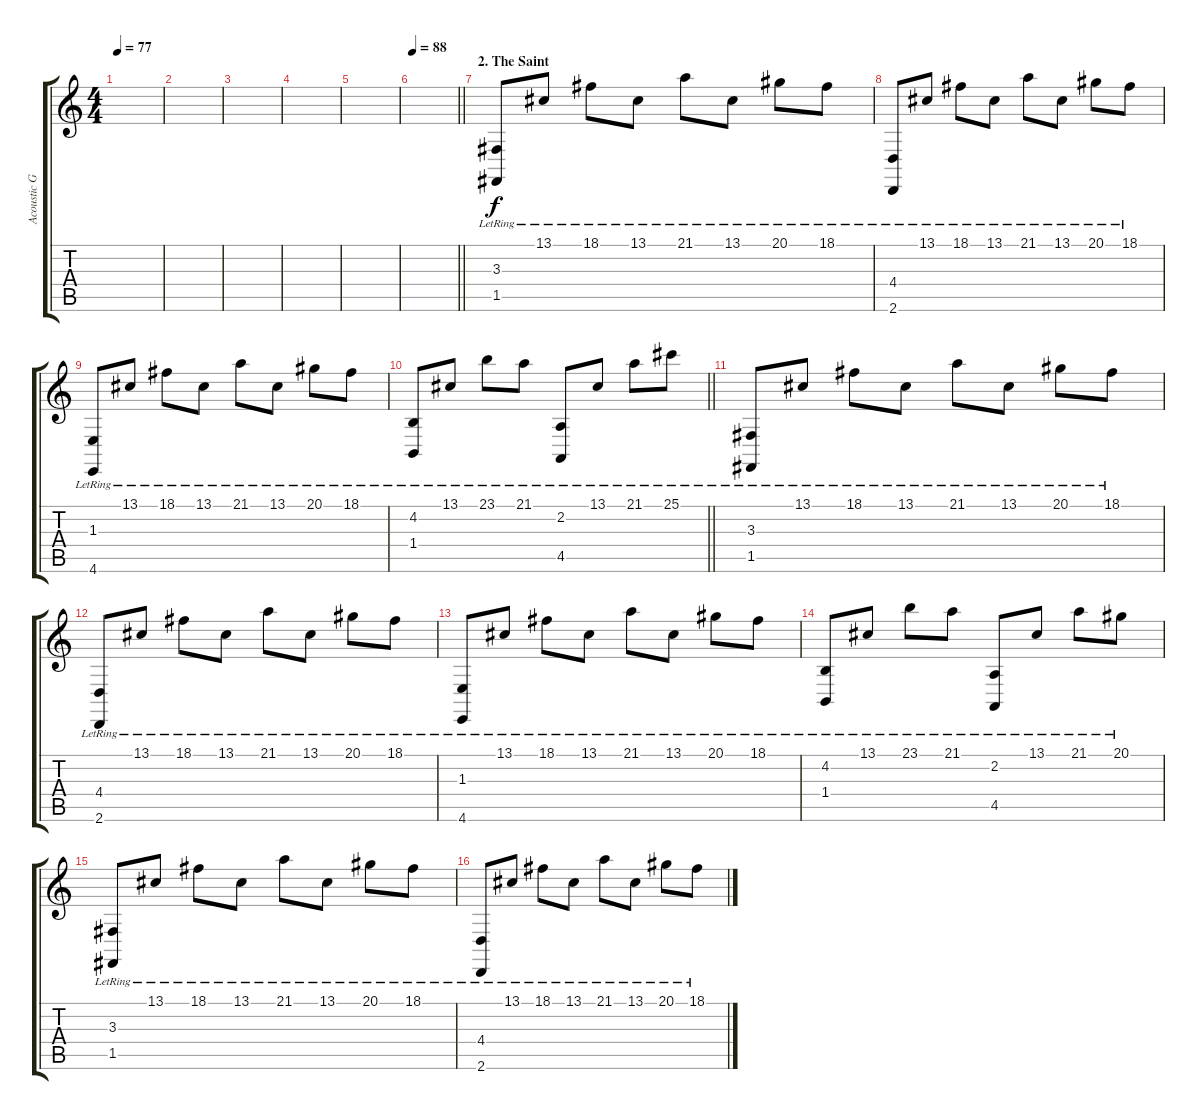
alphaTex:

\track ("Acoustic Grand Piano" "Acoustic G") {instrument acousticgrandpiano}
\staff {score tabs}
\tuning (C4 G3 Eb3 Bb2 F2 C2) {hide}
\ts (4 4)
\tempo 77
\clef g2
\ks c
|
|
|
|
|
\tempo 88
\barLineRight lightlight
|
\section ("" "2. The Saint")
(3.3{lr} 1.5{lr}).8 13.1{lr}.8 18.1{lr}.8 13.1{lr}.8 21.1{lr}.8 13.1{lr}.8 20.1{lr}.8 18.1{lr}.8 |
(4.4{lr} 2.6{lr}).8 13.1{lr}.8 18.1{lr}.8 13.1{lr}.8 21.1{lr}.8 13.1{lr}.8 20.1{lr}.8 18.1{lr}.8 |
(1.3{lr} 4.6{lr}).8 13.1{lr}.8 18.1{lr}.8 13.1{lr}.8 21.1{lr}.8 13.1{lr}.8 20.1{lr}.8 18.1{lr}.8 |
\barLineRight lightlight
(4.2{lr} 1.4{lr}).8 13.1{lr}.8 23.1{lr}.8 21.1{lr}.8 (2.2{lr} 4.5{lr}).8 13.1{lr}.8 21.1{lr}.8 25.1{lr}.8 |
(3.3{lr} 1.5{lr}).8 13.1{lr}.8 18.1{lr}.8 13.1{lr}.8 21.1{lr}.8 13.1{lr}.8 20.1{lr}.8 18.1{lr}.8 |
(4.4{lr} 2.6{lr}).8 13.1{lr}.8 18.1{lr}.8 13.1{lr}.8 21.1{lr}.8 13.1{lr}.8 20.1{lr}.8 18.1{lr}.8 |
(1.3{lr} 4.6{lr}).8 13.1{lr}.8 18.1{lr}.8 13.1{lr}.8 21.1{lr}.8 13.1{lr}.8 20.1{lr}.8 18.1{lr}.8 |
(4.2{lr} 1.4{lr}).8 13.1{lr}.8 23.1{lr}.8 21.1{lr}.8 (2.2{lr} 4.5{lr}).8 13.1{lr}.8 21.1{lr}.8 20.1{lr}.8 |
(3.3{lr} 1.5{lr}).8 13.1{lr}.8 18.1{lr}.8 13.1{lr}.8 21.1{lr}.8 13.1{lr}.8 20.1{lr}.8 18.1{lr}.8 |
(4.4{lr} 2.6{lr}).8 13.1{lr}.8 18.1{lr}.8 13.1{lr}.8 21.1{lr}.8 13.1{lr}.8 20.1{lr}.8 18.1{lr}.8
